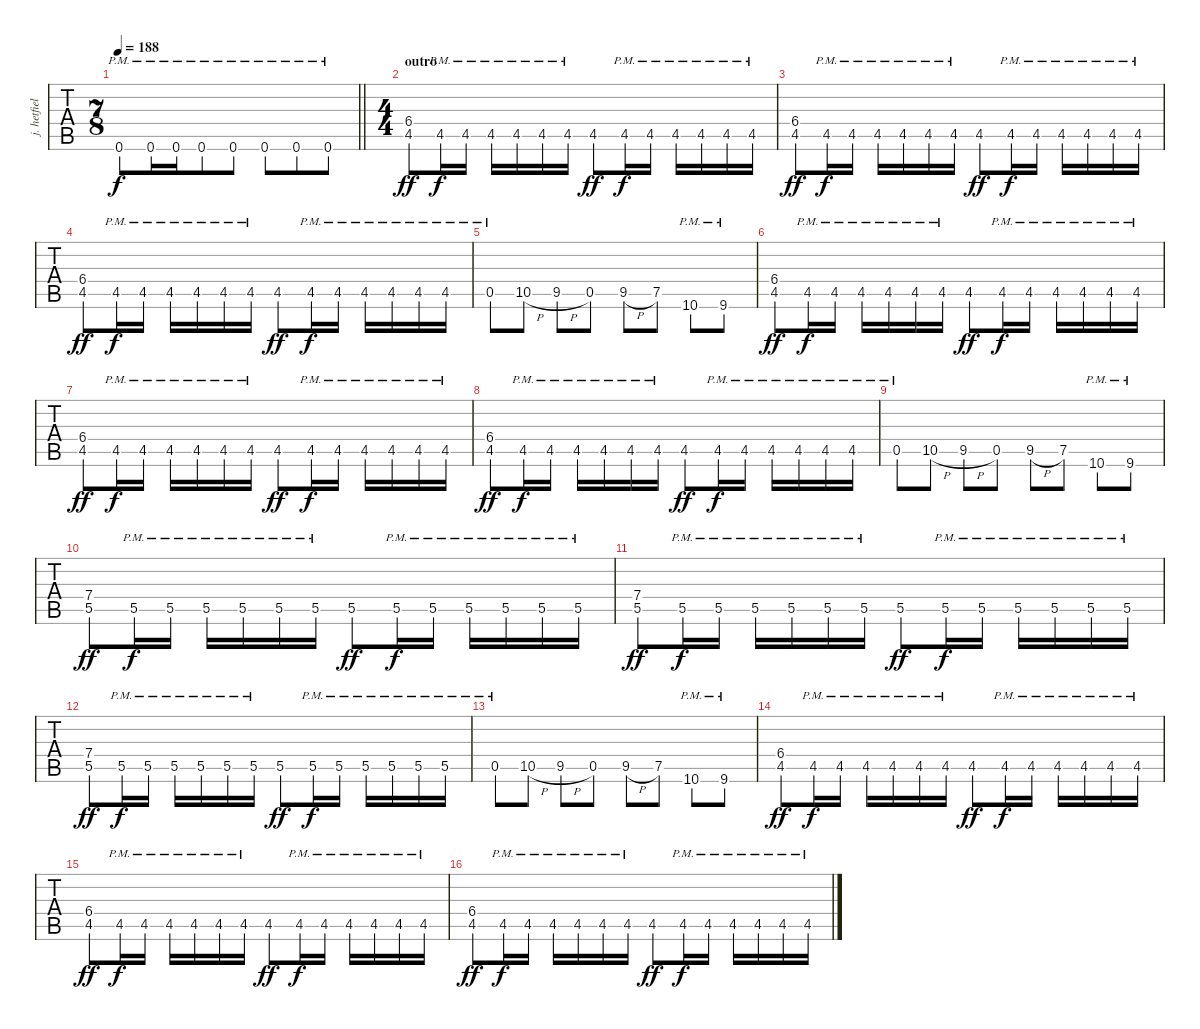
\track ("j. hetfield - rhythm guitar" "j. hetfiel") {instrument distortionguitar}
\staff {tabs}
\tuning (E4 B3 G3 D3 A2 E2) {hide}
\ts (7 8)
\tempo 188
\clef g2
\barLineRight lightlight
\ks c
0.6{pm}.8{dy f} 0.6{pm}.16 0.6{pm}.16 0.6{pm}.8 0.6{pm}.8 0.6{pm}.8 0.6{pm}.8 0.6{pm}.8 |
\ts (4 4)
\section ("" "outro")
(6.4{ac} 4.5{ac}).8{dy ff} 4.5{pm}.16{dy f} 4.5{pm}.16 4.5{pm}.16 4.5{pm}.16 4.5{pm}.16 4.5{pm}.16 4.5{ac}.8{dy ff} 4.5{pm}.16{dy f} 4.5{pm}.16 4.5{pm}.16 4.5{pm}.16 4.5{pm}.16 4.5{pm}.16 |
(6.4{ac} 4.5{ac}).8{dy ff} 4.5{pm}.16{dy f} 4.5{pm}.16 4.5{pm}.16 4.5{pm}.16 4.5{pm}.16 4.5{pm}.16 4.5{ac}.8{dy ff} 4.5{pm}.16{dy f} 4.5{pm}.16 4.5{pm}.16 4.5{pm}.16 4.5{pm}.16 4.5{pm}.16 |
(6.4{ac} 4.5{ac}).8{dy ff} 4.5{pm}.16{dy f} 4.5{pm}.16 4.5{pm}.16 4.5{pm}.16 4.5{pm}.16 4.5{pm}.16 4.5{ac}.8{dy ff} 4.5{pm}.16{dy f} 4.5{pm}.16 4.5{pm}.16 4.5{pm}.16 4.5{pm}.16 4.5{pm}.16 |
0.5{pm}.8 10.5{h}.8 9.5{h}.8 0.5.8 9.5{h}.8 7.5.8 10.6{pm}.8 9.6{pm}.8 |
(6.4{ac} 4.5{ac}).8{dy ff} 4.5{pm}.16{dy f} 4.5{pm}.16 4.5{pm}.16 4.5{pm}.16 4.5{pm}.16 4.5{pm}.16 4.5{ac}.8{dy ff} 4.5{pm}.16{dy f} 4.5{pm}.16 4.5{pm}.16 4.5{pm}.16 4.5{pm}.16 4.5{pm}.16 |
(6.4{ac} 4.5{ac}).8{dy ff} 4.5{pm}.16{dy f} 4.5{pm}.16 4.5{pm}.16 4.5{pm}.16 4.5{pm}.16 4.5{pm}.16 4.5{ac}.8{dy ff} 4.5{pm}.16{dy f} 4.5{pm}.16 4.5{pm}.16 4.5{pm}.16 4.5{pm}.16 4.5{pm}.16 |
(6.4{ac} 4.5{ac}).8{dy ff} 4.5{pm}.16{dy f} 4.5{pm}.16 4.5{pm}.16 4.5{pm}.16 4.5{pm}.16 4.5{pm}.16 4.5{ac}.8{dy ff} 4.5{pm}.16{dy f} 4.5{pm}.16 4.5{pm}.16 4.5{pm}.16 4.5{pm}.16 4.5{pm}.16 |
0.5{pm}.8 10.5{h}.8 9.5{h}.8 0.5.8 9.5{h}.8 7.5.8 10.6{pm}.8 9.6{pm}.8 |
(7.4{ac} 5.5{ac}).8{dy ff} 5.5{pm}.16{dy f} 5.5{pm}.16 5.5{pm}.16 5.5{pm}.16 5.5{pm}.16 5.5{pm}.16 5.5{ac}.8{dy ff} 5.5{pm}.16{dy f} 5.5{pm}.16 5.5{pm}.16 5.5{pm}.16 5.5{pm}.16 5.5{pm}.16 |
(7.4{ac} 5.5{ac}).8{dy ff} 5.5{pm}.16{dy f} 5.5{pm}.16 5.5{pm}.16 5.5{pm}.16 5.5{pm}.16 5.5{pm}.16 5.5{ac}.8{dy ff} 5.5{pm}.16{dy f} 5.5{pm}.16 5.5{pm}.16 5.5{pm}.16 5.5{pm}.16 5.5{pm}.16 |
(7.4{ac} 5.5{ac}).8{dy ff} 5.5{pm}.16{dy f} 5.5{pm}.16 5.5{pm}.16 5.5{pm}.16 5.5{pm}.16 5.5{pm}.16 5.5{ac}.8{dy ff} 5.5{pm}.16{dy f} 5.5{pm}.16 5.5{pm}.16 5.5{pm}.16 5.5{pm}.16 5.5{pm}.16 |
0.5{pm}.8 10.5{h}.8 9.5{h}.8 0.5.8 9.5{h}.8 7.5.8 10.6{pm}.8 9.6{pm}.8 |
(6.4{ac} 4.5{ac}).8{dy ff} 4.5{pm}.16{dy f} 4.5{pm}.16 4.5{pm}.16 4.5{pm}.16 4.5{pm}.16 4.5{pm}.16 4.5{ac}.8{dy ff} 4.5{pm}.16{dy f} 4.5{pm}.16 4.5{pm}.16 4.5{pm}.16 4.5{pm}.16 4.5{pm}.16 |
(6.4{ac} 4.5{ac}).8{dy ff} 4.5{pm}.16{dy f} 4.5{pm}.16 4.5{pm}.16 4.5{pm}.16 4.5{pm}.16 4.5{pm}.16 4.5{ac}.8{dy ff} 4.5{pm}.16{dy f} 4.5{pm}.16 4.5{pm}.16 4.5{pm}.16 4.5{pm}.16 4.5{pm}.16 |
(6.4{ac} 4.5{ac}).8{dy ff} 4.5{pm}.16{dy f} 4.5{pm}.16 4.5{pm}.16 4.5{pm}.16 4.5{pm}.16 4.5{pm}.16 4.5{ac}.8{dy ff} 4.5{pm}.16{dy f} 4.5{pm}.16 4.5{pm}.16 4.5{pm}.16 4.5{pm}.16 4.5{pm}.16
